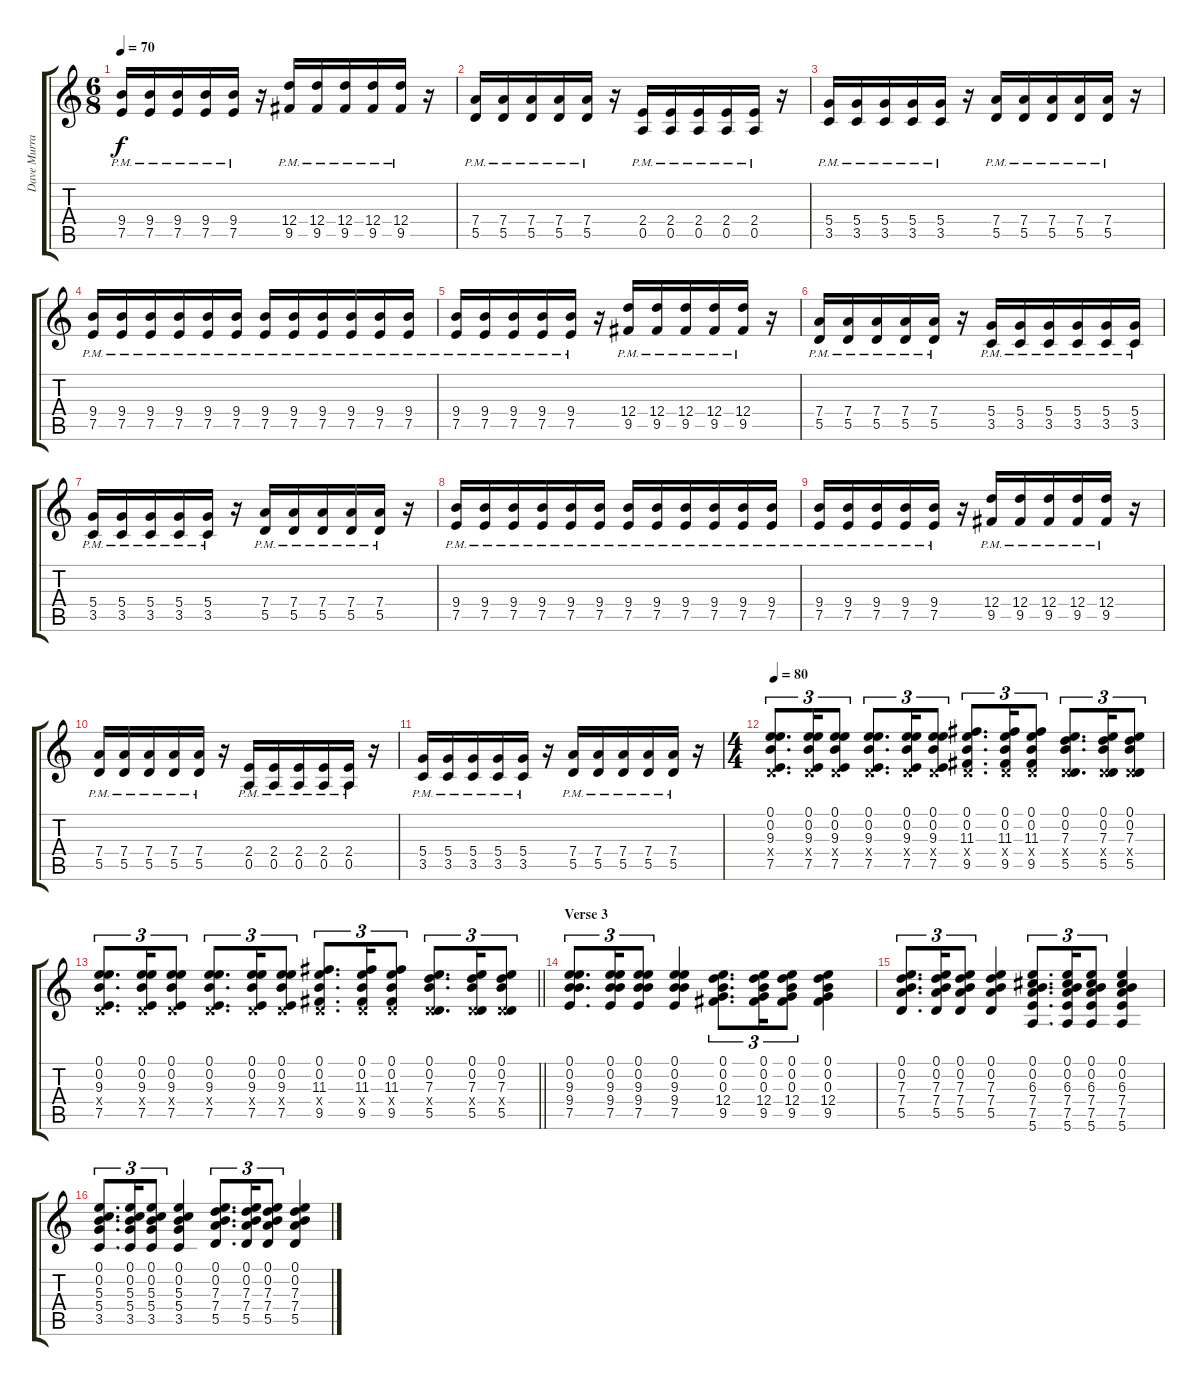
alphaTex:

\track ("Dave Murray" "Dave Murra") {instrument overdrivenguitar}
\staff {score tabs}
\tuning (E4 B3 G3 D3 A2 E2) {hide}
\ts (6 8)
\tempo 70
\clef g2
\ks c
(9.4{pm} 7.5{pm}).16{dy f} (9.4{pm} 7.5{pm}).16 (9.4{pm} 7.5{pm}).16 (9.4{pm} 7.5{pm}).16 (9.4{pm} 7.5{pm}).16 r.16 (12.4{pm} 9.5{pm}).16 (12.4{pm} 9.5{pm}).16 (12.4{pm} 9.5{pm}).16 (12.4{pm} 9.5{pm}).16 (12.4{pm} 9.5{pm}).16 r.16 |
(7.4{pm} 5.5{pm}).16 (7.4{pm} 5.5{pm}).16 (7.4{pm} 5.5{pm}).16 (7.4{pm} 5.5{pm}).16 (7.4{pm} 5.5{pm}).16 r.16 (2.4{pm} 0.5{pm}).16 (2.4{pm} 0.5{pm}).16 (2.4{pm} 0.5{pm}).16 (2.4{pm} 0.5{pm}).16 (2.4{pm} 0.5{pm}).16 r.16 |
(5.4{pm} 3.5{pm}).16 (5.4{pm} 3.5{pm}).16 (5.4{pm} 3.5{pm}).16 (5.4{pm} 3.5{pm}).16 (5.4{pm} 3.5{pm}).16 r.16 (7.4{pm} 5.5{pm}).16 (7.4{pm} 5.5{pm}).16 (7.4{pm} 5.5{pm}).16 (7.4{pm} 5.5{pm}).16 (7.4{pm} 5.5{pm}).16 r.16 |
(9.4{pm} 7.5{pm}).16 (9.4{pm} 7.5{pm}).16 (9.4{pm} 7.5{pm}).16 (9.4{pm} 7.5{pm}).16 (9.4{pm} 7.5{pm}).16 (9.4{pm} 7.5{pm}).16 (9.4{pm} 7.5{pm}).16 (9.4{pm} 7.5{pm}).16 (9.4{pm} 7.5{pm}).16 (9.4{pm} 7.5{pm}).16 (9.4{pm} 7.5{pm}).16 (9.4{pm} 7.5{pm}).16 |
(9.4{pm} 7.5{pm}).16 (9.4{pm} 7.5{pm}).16 (9.4{pm} 7.5{pm}).16 (9.4{pm} 7.5{pm}).16 (9.4{pm} 7.5{pm}).16 r.16 (12.4{pm} 9.5{pm}).16 (12.4{pm} 9.5{pm}).16 (12.4{pm} 9.5{pm}).16 (12.4{pm} 9.5{pm}).16 (12.4{pm} 9.5{pm}).16 r.16 |
(7.4{pm} 5.5{pm}).16 (7.4{pm} 5.5{pm}).16 (7.4{pm} 5.5{pm}).16 (7.4{pm} 5.5{pm}).16 (7.4{pm} 5.5{pm}).16 r.16 (5.4{pm} 3.5{pm}).16 (5.4{pm} 3.5{pm}).16 (5.4{pm} 3.5{pm}).16 (5.4{pm} 3.5{pm}).16 (5.4{pm} 3.5{pm}).16 (5.4{pm} 3.5{pm}).16 |
(5.4{pm} 3.5{pm}).16 (5.4{pm} 3.5{pm}).16 (5.4{pm} 3.5{pm}).16 (5.4{pm} 3.5{pm}).16 (5.4{pm} 3.5{pm}).16 r.16 (7.4{pm} 5.5{pm}).16 (7.4{pm} 5.5{pm}).16 (7.4{pm} 5.5{pm}).16 (7.4{pm} 5.5{pm}).16 (7.4{pm} 5.5{pm}).16 r.16 |
(9.4{pm} 7.5{pm}).16 (9.4{pm} 7.5{pm}).16 (9.4{pm} 7.5{pm}).16 (9.4{pm} 7.5{pm}).16 (9.4{pm} 7.5{pm}).16 (9.4{pm} 7.5{pm}).16 (9.4{pm} 7.5{pm}).16 (9.4{pm} 7.5{pm}).16 (9.4{pm} 7.5{pm}).16 (9.4{pm} 7.5{pm}).16 (9.4{pm} 7.5{pm}).16 (9.4{pm} 7.5{pm}).16 |
(9.4{pm} 7.5{pm}).16 (9.4{pm} 7.5{pm}).16 (9.4{pm} 7.5{pm}).16 (9.4{pm} 7.5{pm}).16 (9.4{pm} 7.5{pm}).16 r.16 (12.4{pm} 9.5{pm}).16 (12.4{pm} 9.5{pm}).16 (12.4{pm} 9.5{pm}).16 (12.4{pm} 9.5{pm}).16 (12.4{pm} 9.5{pm}).16 r.16 |
(7.4{pm} 5.5{pm}).16 (7.4{pm} 5.5{pm}).16 (7.4{pm} 5.5{pm}).16 (7.4{pm} 5.5{pm}).16 (7.4{pm} 5.5{pm}).16 r.16 (2.4{pm} 0.5{pm}).16 (2.4{pm} 0.5{pm}).16 (2.4{pm} 0.5{pm}).16 (2.4{pm} 0.5{pm}).16 (2.4{pm} 0.5{pm}).16 r.16 |
(5.4{pm} 3.5{pm}).16 (5.4{pm} 3.5{pm}).16 (5.4{pm} 3.5{pm}).16 (5.4{pm} 3.5{pm}).16 (5.4{pm} 3.5{pm}).16 r.16 (7.4{pm} 5.5{pm}).16 (7.4{pm} 5.5{pm}).16 (7.4{pm} 5.5{pm}).16 (7.4{pm} 5.5{pm}).16 (7.4{pm} 5.5{pm}).16 r.16 |
\ts (4 4)
\tempo 80
(0.1 0.2 9.3 0.4{x} 7.5).8{d tu (3 2)} (0.1 0.2 9.3 0.4{x} 7.5).16{tu (3 2)} (0.1 0.2 9.3 0.4{x} 7.5).8{tu (3 2)} (0.1 0.2 9.3 0.4{x} 7.5).8{d tu (3 2)} (0.1 0.2 9.3 0.4{x} 7.5).16{tu (3 2)} (0.1 0.2 9.3 0.4{x} 7.5).8{tu (3 2)} (0.1 0.2 11.3 0.4{x} 9.5).8{d tu (3 2)} (0.1 0.2 11.3 0.4{x} 9.5).16{tu (3 2)} (0.1 0.2 11.3 0.4{x} 9.5).8{tu (3 2)} (0.1 0.2 7.3 0.4{x} 5.5).8{d tu (3 2)} (0.1 0.2 7.3 0.4{x} 5.5).16{tu (3 2)} (0.1 0.2 7.3 0.4{x} 5.5).8{tu (3 2)} |
\barLineRight lightlight
(0.1 0.2 9.3 0.4{x} 7.5).8{d tu (3 2)} (0.1 0.2 9.3 0.4{x} 7.5).16{tu (3 2)} (0.1 0.2 9.3 0.4{x} 7.5).8{tu (3 2)} (0.1 0.2 9.3 0.4{x} 7.5).8{d tu (3 2)} (0.1 0.2 9.3 0.4{x} 7.5).16{tu (3 2)} (0.1 0.2 9.3 0.4{x} 7.5).8{tu (3 2)} (0.1 0.2 11.3 0.4{x} 9.5).8{d tu (3 2)} (0.1 0.2 11.3 0.4{x} 9.5).16{tu (3 2)} (0.1 0.2 11.3 0.4{x} 9.5).8{tu (3 2)} (0.1 0.2 7.3 0.4{x} 5.5).8{d tu (3 2)} (0.1 0.2 7.3 0.4{x} 5.5).16{tu (3 2)} (0.1 0.2 7.3 0.4{x} 5.5).8{tu (3 2)} |
\section ("" "Verse 3")
(0.1 0.2 9.3 9.4 7.5).8{d tu (3 2)} (0.1 0.2 9.3 9.4 7.5).16{tu (3 2)} (0.1 0.2 9.3 9.4 7.5).8{tu (3 2)} (0.1 0.2 9.3 9.4 7.5).4 (0.1 0.2 0.3 12.4 9.5).8{d tu (3 2)} (0.1 0.2 0.3 12.4 9.5).16{tu (3 2)} (0.1 0.2 0.3 12.4 9.5).8{tu (3 2)} (0.1 0.2 0.3 12.4 9.5).4 |
(0.1 0.2 7.3 7.4 5.5).8{d tu (3 2)} (0.1 0.2 7.3 7.4 5.5).16{tu (3 2)} (0.1 0.2 7.3 7.4 5.5).8{tu (3 2)} (0.1 0.2 7.3 7.4 5.5).4 (0.1 0.2 6.3 7.4 7.5 5.6).8{d tu (3 2)} (0.1 0.2 6.3 7.4 7.5 5.6).16{tu (3 2)} (0.1 0.2 6.3 7.4 7.5 5.6).8{tu (3 2)} (0.1 0.2 6.3 7.4 7.5 5.6).4 |
(0.1 0.2 5.3 5.4 3.5).8{d tu (3 2)} (0.1 0.2 5.3 5.4 3.5).16{tu (3 2)} (0.1 0.2 5.3 5.4 3.5).8{tu (3 2)} (0.1 0.2 5.3 5.4 3.5).4 (0.1 0.2 7.3 7.4 5.5).8{d tu (3 2)} (0.1 0.2 7.3 7.4 5.5).16{tu (3 2)} (0.1 0.2 7.3 7.4 5.5).8{tu (3 2)} (0.1 0.2 7.3 7.4 5.5).4
